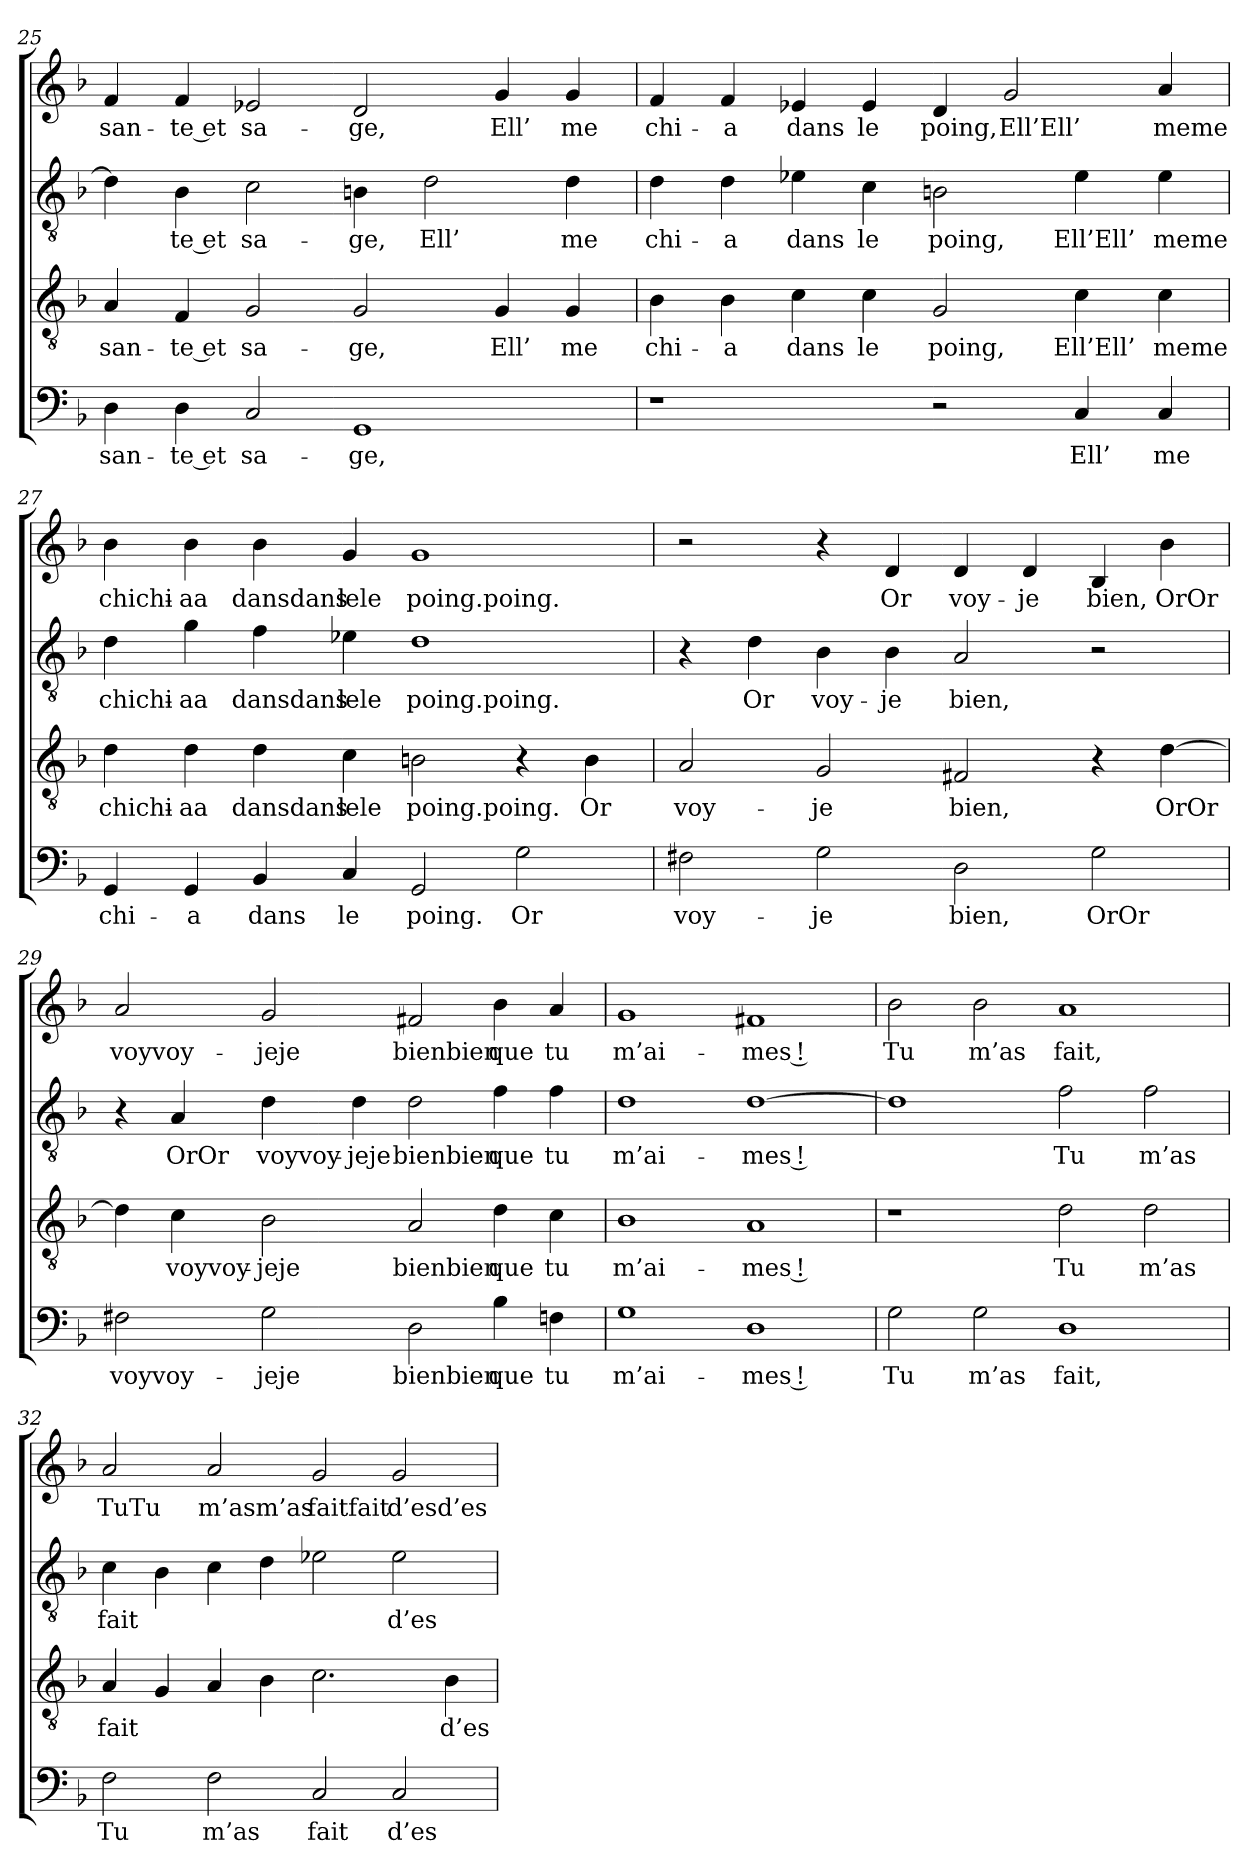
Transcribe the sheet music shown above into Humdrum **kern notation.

**kern	**text	**kern	**text	**kern	**text	**kern	**text
*part4	*part4	*part3	*part3	*part2	*part2	*part1	*part1
*staff4	*staff4	*staff3	*staff3	*staff2	*staff2	*staff1	*staff1
*clefF4	*	*clefGv2	*	*clefGv2	*	*clefG2	*
*k[b-]	*	*k[b-]	*	*k[b-]	*	*k[b-]	*
=25	=25	=25	=25	=25	=25	=25	=25
4D	-san-	4A	-san-	4d]	.	4f	-san-
4D	-te et	4F	-te et	4B-	-te et	4f	-te et
2C	sa-	2G	sa-	2c	sa-	2e-X	sa-
1GG	-ge,	2G	-ge,	4Bn	-ge,	2d	-ge,
.	.	.	.	2d	Ell’	.	.
.	.	4G	Ell’	.	.	4g	Ell’
.	.	4G	me	4d	me	4g	me
=26	=26	=26	=26	=26	=26	=26	=26
1r	.	4B-	chi-	4d	chi-	4f	chi-
.	.	4B-	-a	4d	-a	4f	-a
.	.	4c	dans	4e-X	dans	4e-X	dans
.	.	4c	le	4c	le	4e-	le
2r	.	2G	poing,	2Bn	poing,	4d	poing,
.	.	.	.	.	.	2g	Ell’Ell’
4C	Ell’	4c	Ell’Ell’	4e-	Ell’Ell’	.	.
4C	me	4c	meme	4e-	meme	4a	meme
!!LO:LB:g=z
=27	=27	=27	=27	=27	=27	=27	=27
4GG	chi-	4d	chichi-	4d	chichi-	4b-	chichi-
4GG	-a	4d	-aa	4g	-aa	4b-	-aa
4BB-	dans	4d	dansdans	4f	dansdans	4b-	dansdans
4C	le	4c	lele	4e-X	lele	4g	lele
2GG	poing.	2Bn	poing.poing.	1d	poing.poing.	1g	poing.poing.
2G	Or	4r	.	.	.	.	.
.	.	4B	Or	.	.	.	.
=28	=28	=28	=28	=28	=28	=28	=28
2F#X	voy-	2A	voy-	4r	.	2r	.
.	.	.	.	4d	Or	.	.
2G	-je	2G	-je	4B-	voy-	4r	.
.	.	.	.	4B-	-je	4d	Or
2D	bien,	2F#X	bien,	2A	bien,	4d	voy-
.	.	.	.	.	.	4d	-je
2G	OrOr	4r	.	2r	.	4B-	bien,
.	.	[4d	OrOr	.	.	4b-	OrOr
=29	=29	=29	=29	=29	=29	=29	=29
2F#X	voyvoy-	4d]	.	4r	.	2a	voyvoy-
.	.	4c	voyvoy-	4A	OrOr	.	.
2G	-jeje	2B-	-jeje	4d	voyvoy-	2g	-jeje
.	.	.	.	4d	-jeje	.	.
2D	bienbien	2A	bienbien	2d	bienbien	2f#X	bienbien
4B-	que	4d	que	4f	que	4b-	que
4Fn	tu	4c	tu	4f	tu	4a	tu
=30	=30	=30	=30	=30	=30	=30	=30
1G	m’ai-	1B-	m’ai-	1d	m’ai-	1g	m’ai-
1D	-mes !	1A	-mes !	[1d	-mes !	1f#X	-mes !
!!LO:PB:g=z
=31	=31	=31	=31	=31	=31	=31	=31
2G	Tu	1r	.	1d]	.	2b-	Tu
2G	m’as	.	.	.	.	2b-	m’as
1D	fait,	2d	Tu	2f	Tu	1a	fait,
.	.	2d	m’as	2f	m’as	.	.
=32	=32	=32	=32	=32	=32	=32	=32
2F	Tu	4A	fait	4c	fait	2a	TuTu
.	.	4G	.	4B-	.	.	.
2F	m’as	4A	.	4c	.	2a	m’asm’as
.	.	4B-	.	4d	.	.	.
2C	fait	2.c	.	2e-X	.	2g	faitfait
2C	d’es-	.	.	2e-	d’es-	2g	d’esd’es-
.	.	4B-	d’es-	.	.	.	.
=	=	=	=	=	=	=	=
*-	*-	*-	*-	*-	*-	*-	*-
